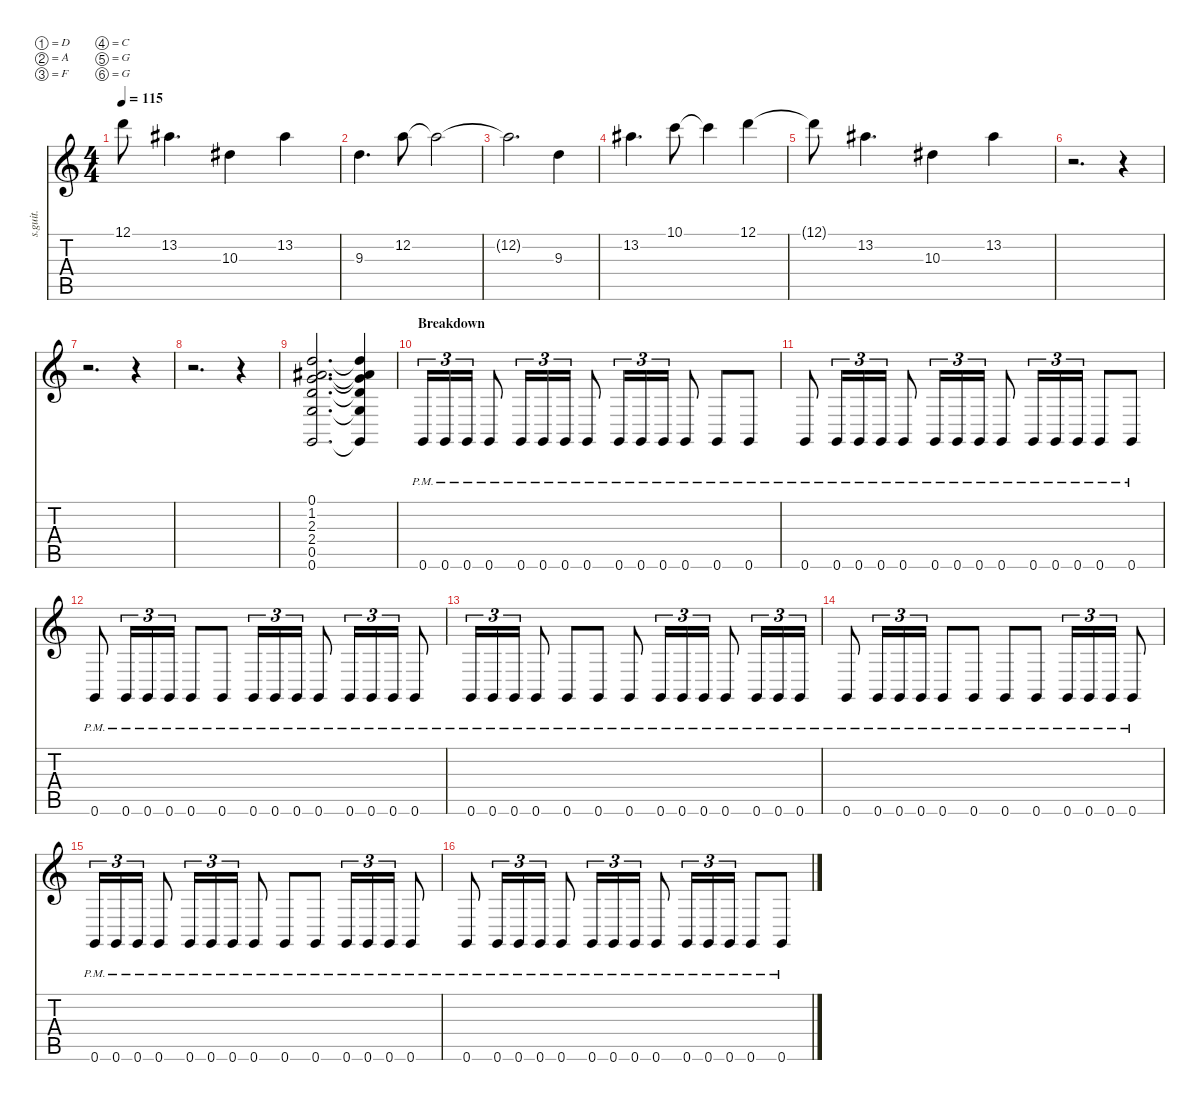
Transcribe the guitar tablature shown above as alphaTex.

\defaultSystemsLayout 4
\hideDynamics
\bracketExtendMode nobrackets
\track ("Rythm Guitar 1 (w/solo)" "s.guit.") {instrument distortionguitar}
\staff {score tabs}
\tuning (D4 A3 F3 C3 G2 G1)
\ts (4 4)
\tempo 115
\clef g2
\ks c
12.1{t}.8{lyrics (0 "") lyrics (1 "") lyrics (2 "") lyrics (3 "") lyrics (4 "") dy f} 13.2{acc #}.4{d lyrics (0 "") lyrics (1 "") lyrics (2 "") lyrics (3 "") lyrics (4 "")} 10.3{acc #}.4{lyrics (0 "") lyrics (1 "") lyrics (2 "") lyrics (3 "") lyrics (4 "")} 13.2{acc #}.4{lyrics (0 "") lyrics (1 "") lyrics (2 "") lyrics (3 "") lyrics (4 "")} |
9.3.4{d lyrics (0 "") lyrics (1 "") lyrics (2 "") lyrics (3 "") lyrics (4 "")} 12.2.8{lyrics (0 "") lyrics (1 "") lyrics (2 "") lyrics (3 "") lyrics (4 "")} 12.2{t}.2{lyrics (0 "") lyrics (1 "") lyrics (2 "") lyrics (3 "") lyrics (4 "")} |
12.2{t}.2{d lyrics (0 "") lyrics (1 "") lyrics (2 "") lyrics (3 "") lyrics (4 "")} 9.3.4{lyrics (0 "") lyrics (1 "") lyrics (2 "") lyrics (3 "") lyrics (4 "")} |
13.2{acc #}.4{d lyrics (0 "") lyrics (1 "") lyrics (2 "") lyrics (3 "") lyrics (4 "")} 10.1.8{lyrics (0 "") lyrics (1 "") lyrics (2 "") lyrics (3 "") lyrics (4 "")} 10.1{t}.4{lyrics (0 "") lyrics (1 "") lyrics (2 "") lyrics (3 "") lyrics (4 "")} 12.1.4{lyrics (0 "") lyrics (1 "") lyrics (2 "") lyrics (3 "") lyrics (4 "")} |
12.1{t}.8{lyrics (0 "") lyrics (1 "") lyrics (2 "") lyrics (3 "") lyrics (4 "")} 13.2{acc #}.4{d lyrics (0 "") lyrics (1 "") lyrics (2 "") lyrics (3 "") lyrics (4 "")} 10.3{acc #}.4{lyrics (0 "") lyrics (1 "") lyrics (2 "") lyrics (3 "") lyrics (4 "")} 13.2{acc #}.4{lyrics (0 "") lyrics (1 "") lyrics (2 "") lyrics (3 "") lyrics (4 "")} |
r.2{d} r.4 |
r.2{d} r.4 |
r.2{d} r.4 |
(0.1 1.2{acc #} 2.3 2.4 0.5 0.6).2{d lyrics (0 "") lyrics (1 "") lyrics (2 "") lyrics (3 "") lyrics (4 "")} (0.1{t} 1.2{t acc #} 2.3{t} 2.4{t} 0.5{t} 0.6{t}).4{lyrics (0 "") lyrics (1 "") lyrics (2 "") lyrics (3 "") lyrics (4 "")} |
\section ("" "Breakdown")
0.6{pm}.16{tu (3 2) lyrics (0 "") lyrics (1 "") lyrics (2 "") lyrics (3 "") lyrics (4 "")} 0.6{pm}.16{tu (3 2) lyrics (0 "") lyrics (1 "") lyrics (2 "") lyrics (3 "") lyrics (4 "")} 0.6{pm}.16{tu (3 2) lyrics (0 "") lyrics (1 "") lyrics (2 "") lyrics (3 "") lyrics (4 "")} 0.6{pm}.8{lyrics (0 "") lyrics (1 "") lyrics (2 "") lyrics (3 "") lyrics (4 "")} 0.6{pm}.16{tu (3 2) lyrics (0 "") lyrics (1 "") lyrics (2 "") lyrics (3 "") lyrics (4 "")} 0.6{pm}.16{tu (3 2) lyrics (0 "") lyrics (1 "") lyrics (2 "") lyrics (3 "") lyrics (4 "")} 0.6{pm}.16{tu (3 2) lyrics (0 "") lyrics (1 "") lyrics (2 "") lyrics (3 "") lyrics (4 "")} 0.6{pm}.8{lyrics (0 "") lyrics (1 "") lyrics (2 "") lyrics (3 "") lyrics (4 "")} 0.6{pm}.16{tu (3 2) lyrics (0 "") lyrics (1 "") lyrics (2 "") lyrics (3 "") lyrics (4 "")} 0.6{pm}.16{tu (3 2) lyrics (0 "") lyrics (1 "") lyrics (2 "") lyrics (3 "") lyrics (4 "")} 0.6{pm}.16{tu (3 2) lyrics (0 "") lyrics (1 "") lyrics (2 "") lyrics (3 "") lyrics (4 "")} 0.6{pm}.8{lyrics (0 "") lyrics (1 "") lyrics (2 "") lyrics (3 "") lyrics (4 "")} 0.6{pm}.8{lyrics (0 "") lyrics (1 "") lyrics (2 "") lyrics (3 "") lyrics (4 "")} 0.6{pm}.8{lyrics (0 "") lyrics (1 "") lyrics (2 "") lyrics (3 "") lyrics (4 "")} |
0.6{pm}.8{lyrics (0 "") lyrics (1 "") lyrics (2 "") lyrics (3 "") lyrics (4 "")} 0.6{pm}.16{tu (3 2) lyrics (0 "") lyrics (1 "") lyrics (2 "") lyrics (3 "") lyrics (4 "")} 0.6{pm}.16{tu (3 2) lyrics (0 "") lyrics (1 "") lyrics (2 "") lyrics (3 "") lyrics (4 "")} 0.6{pm}.16{tu (3 2) lyrics (0 "") lyrics (1 "") lyrics (2 "") lyrics (3 "") lyrics (4 "")} 0.6{pm}.8{lyrics (0 "") lyrics (1 "") lyrics (2 "") lyrics (3 "") lyrics (4 "")} 0.6{pm}.16{tu (3 2) lyrics (0 "") lyrics (1 "") lyrics (2 "") lyrics (3 "") lyrics (4 "")} 0.6{pm}.16{tu (3 2) lyrics (0 "") lyrics (1 "") lyrics (2 "") lyrics (3 "") lyrics (4 "")} 0.6{pm}.16{tu (3 2) lyrics (0 "") lyrics (1 "") lyrics (2 "") lyrics (3 "") lyrics (4 "")} 0.6{pm}.8{lyrics (0 "") lyrics (1 "") lyrics (2 "") lyrics (3 "") lyrics (4 "")} 0.6{pm}.16{tu (3 2) lyrics (0 "") lyrics (1 "") lyrics (2 "") lyrics (3 "") lyrics (4 "")} 0.6{pm}.16{tu (3 2) lyrics (0 "") lyrics (1 "") lyrics (2 "") lyrics (3 "") lyrics (4 "")} 0.6{pm}.16{tu (3 2) lyrics (0 "") lyrics (1 "") lyrics (2 "") lyrics (3 "") lyrics (4 "")} 0.6{pm}.8{lyrics (0 "") lyrics (1 "") lyrics (2 "") lyrics (3 "") lyrics (4 "")} 0.6{pm}.8{lyrics (0 "") lyrics (1 "") lyrics (2 "") lyrics (3 "") lyrics (4 "")} |
0.6{pm}.8{lyrics (0 "") lyrics (1 "") lyrics (2 "") lyrics (3 "") lyrics (4 "")} 0.6{pm}.16{tu (3 2) lyrics (0 "") lyrics (1 "") lyrics (2 "") lyrics (3 "") lyrics (4 "")} 0.6{pm}.16{tu (3 2) lyrics (0 "") lyrics (1 "") lyrics (2 "") lyrics (3 "") lyrics (4 "")} 0.6{pm}.16{tu (3 2) lyrics (0 "") lyrics (1 "") lyrics (2 "") lyrics (3 "") lyrics (4 "")} 0.6{pm}.8{lyrics (0 "") lyrics (1 "") lyrics (2 "") lyrics (3 "") lyrics (4 "")} 0.6{pm}.8{lyrics (0 "") lyrics (1 "") lyrics (2 "") lyrics (3 "") lyrics (4 "")} 0.6{pm}.16{tu (3 2) lyrics (0 "") lyrics (1 "") lyrics (2 "") lyrics (3 "") lyrics (4 "")} 0.6{pm}.16{tu (3 2) lyrics (0 "") lyrics (1 "") lyrics (2 "") lyrics (3 "") lyrics (4 "")} 0.6{pm}.16{tu (3 2) lyrics (0 "") lyrics (1 "") lyrics (2 "") lyrics (3 "") lyrics (4 "")} 0.6{pm}.8{lyrics (0 "") lyrics (1 "") lyrics (2 "") lyrics (3 "") lyrics (4 "")} 0.6{pm}.16{tu (3 2) lyrics (0 "") lyrics (1 "") lyrics (2 "") lyrics (3 "") lyrics (4 "")} 0.6{pm}.16{tu (3 2) lyrics (0 "") lyrics (1 "") lyrics (2 "") lyrics (3 "") lyrics (4 "")} 0.6{pm}.16{tu (3 2) lyrics (0 "") lyrics (1 "") lyrics (2 "") lyrics (3 "") lyrics (4 "")} 0.6{pm}.8{lyrics (0 "") lyrics (1 "") lyrics (2 "") lyrics (3 "") lyrics (4 "")} |
0.6{pm}.16{tu (3 2) lyrics (0 "") lyrics (1 "") lyrics (2 "") lyrics (3 "") lyrics (4 "")} 0.6{pm}.16{tu (3 2) lyrics (0 "") lyrics (1 "") lyrics (2 "") lyrics (3 "") lyrics (4 "")} 0.6{pm}.16{tu (3 2) lyrics (0 "") lyrics (1 "") lyrics (2 "") lyrics (3 "") lyrics (4 "")} 0.6{pm}.8{lyrics (0 "") lyrics (1 "") lyrics (2 "") lyrics (3 "") lyrics (4 "")} 0.6{pm}.8{lyrics (0 "") lyrics (1 "") lyrics (2 "") lyrics (3 "") lyrics (4 "")} 0.6{pm}.8{lyrics (0 "") lyrics (1 "") lyrics (2 "") lyrics (3 "") lyrics (4 "")} 0.6{pm}.8{lyrics (0 "") lyrics (1 "") lyrics (2 "") lyrics (3 "") lyrics (4 "")} 0.6{pm}.16{tu (3 2) lyrics (0 "") lyrics (1 "") lyrics (2 "") lyrics (3 "") lyrics (4 "")} 0.6{pm}.16{tu (3 2) lyrics (0 "") lyrics (1 "") lyrics (2 "") lyrics (3 "") lyrics (4 "")} 0.6{pm}.16{tu (3 2) lyrics (0 "") lyrics (1 "") lyrics (2 "") lyrics (3 "") lyrics (4 "")} 0.6{pm}.8{lyrics (0 "") lyrics (1 "") lyrics (2 "") lyrics (3 "") lyrics (4 "")} 0.6{pm}.16{tu (3 2) lyrics (0 "") lyrics (1 "") lyrics (2 "") lyrics (3 "") lyrics (4 "")} 0.6{pm}.16{tu (3 2) lyrics (0 "") lyrics (1 "") lyrics (2 "") lyrics (3 "") lyrics (4 "")} 0.6{pm}.16{tu (3 2) lyrics (0 "") lyrics (1 "") lyrics (2 "") lyrics (3 "") lyrics (4 "")} |
0.6{pm}.8{lyrics (0 "") lyrics (1 "") lyrics (2 "") lyrics (3 "") lyrics (4 "")} 0.6{pm}.16{tu (3 2) lyrics (0 "") lyrics (1 "") lyrics (2 "") lyrics (3 "") lyrics (4 "")} 0.6{pm}.16{tu (3 2) lyrics (0 "") lyrics (1 "") lyrics (2 "") lyrics (3 "") lyrics (4 "")} 0.6{pm}.16{tu (3 2) lyrics (0 "") lyrics (1 "") lyrics (2 "") lyrics (3 "") lyrics (4 "")} 0.6{pm}.8{lyrics (0 "") lyrics (1 "") lyrics (2 "") lyrics (3 "") lyrics (4 "")} 0.6{pm}.8{lyrics (0 "") lyrics (1 "") lyrics (2 "") lyrics (3 "") lyrics (4 "")} 0.6{pm}.8{lyrics (0 "") lyrics (1 "") lyrics (2 "") lyrics (3 "") lyrics (4 "")} 0.6{pm}.8{lyrics (0 "") lyrics (1 "") lyrics (2 "") lyrics (3 "") lyrics (4 "")} 0.6{pm}.16{tu (3 2) lyrics (0 "") lyrics (1 "") lyrics (2 "") lyrics (3 "") lyrics (4 "")} 0.6{pm}.16{tu (3 2) lyrics (0 "") lyrics (1 "") lyrics (2 "") lyrics (3 "") lyrics (4 "")} 0.6{pm}.16{tu (3 2) lyrics (0 "") lyrics (1 "") lyrics (2 "") lyrics (3 "") lyrics (4 "")} 0.6{pm}.8{lyrics (0 "") lyrics (1 "") lyrics (2 "") lyrics (3 "") lyrics (4 "")} |
0.6{pm}.16{tu (3 2) lyrics (0 "") lyrics (1 "") lyrics (2 "") lyrics (3 "") lyrics (4 "")} 0.6{pm}.16{tu (3 2) lyrics (0 "") lyrics (1 "") lyrics (2 "") lyrics (3 "") lyrics (4 "")} 0.6{pm}.16{tu (3 2) lyrics (0 "") lyrics (1 "") lyrics (2 "") lyrics (3 "") lyrics (4 "")} 0.6{pm}.8{lyrics (0 "") lyrics (1 "") lyrics (2 "") lyrics (3 "") lyrics (4 "")} 0.6{pm}.16{tu (3 2) lyrics (0 "") lyrics (1 "") lyrics (2 "") lyrics (3 "") lyrics (4 "")} 0.6{pm}.16{tu (3 2) lyrics (0 "") lyrics (1 "") lyrics (2 "") lyrics (3 "") lyrics (4 "")} 0.6{pm}.16{tu (3 2) lyrics (0 "") lyrics (1 "") lyrics (2 "") lyrics (3 "") lyrics (4 "")} 0.6{pm}.8{lyrics (0 "") lyrics (1 "") lyrics (2 "") lyrics (3 "") lyrics (4 "")} 0.6{pm}.8{lyrics (0 "") lyrics (1 "") lyrics (2 "") lyrics (3 "") lyrics (4 "")} 0.6{pm}.8{lyrics (0 "") lyrics (1 "") lyrics (2 "") lyrics (3 "") lyrics (4 "")} 0.6{pm}.16{tu (3 2) lyrics (0 "") lyrics (1 "") lyrics (2 "") lyrics (3 "") lyrics (4 "")} 0.6{pm}.16{tu (3 2) lyrics (0 "") lyrics (1 "") lyrics (2 "") lyrics (3 "") lyrics (4 "")} 0.6{pm}.16{tu (3 2) lyrics (0 "") lyrics (1 "") lyrics (2 "") lyrics (3 "") lyrics (4 "")} 0.6{pm}.8{lyrics (0 "") lyrics (1 "") lyrics (2 "") lyrics (3 "") lyrics (4 "")} |
0.6{pm}.8{lyrics (0 "") lyrics (1 "") lyrics (2 "") lyrics (3 "") lyrics (4 "")} 0.6{pm}.16{tu (3 2) lyrics (0 "") lyrics (1 "") lyrics (2 "") lyrics (3 "") lyrics (4 "")} 0.6{pm}.16{tu (3 2) lyrics (0 "") lyrics (1 "") lyrics (2 "") lyrics (3 "") lyrics (4 "")} 0.6{pm}.16{tu (3 2) lyrics (0 "") lyrics (1 "") lyrics (2 "") lyrics (3 "") lyrics (4 "")} 0.6{pm}.8{lyrics (0 "") lyrics (1 "") lyrics (2 "") lyrics (3 "") lyrics (4 "")} 0.6{pm}.16{tu (3 2) lyrics (0 "") lyrics (1 "") lyrics (2 "") lyrics (3 "") lyrics (4 "")} 0.6{pm}.16{tu (3 2) lyrics (0 "") lyrics (1 "") lyrics (2 "") lyrics (3 "") lyrics (4 "")} 0.6{pm}.16{tu (3 2) lyrics (0 "") lyrics (1 "") lyrics (2 "") lyrics (3 "") lyrics (4 "")} 0.6{pm}.8{lyrics (0 "") lyrics (1 "") lyrics (2 "") lyrics (3 "") lyrics (4 "")} 0.6{pm}.16{tu (3 2) lyrics (0 "") lyrics (1 "") lyrics (2 "") lyrics (3 "") lyrics (4 "")} 0.6{pm}.16{tu (3 2) lyrics (0 "") lyrics (1 "") lyrics (2 "") lyrics (3 "") lyrics (4 "")} 0.6{pm}.16{tu (3 2) lyrics (0 "") lyrics (1 "") lyrics (2 "") lyrics (3 "") lyrics (4 "")} 0.6{pm}.8{lyrics (0 "") lyrics (1 "") lyrics (2 "") lyrics (3 "") lyrics (4 "")} 0.6{pm}.8{lyrics (0 "") lyrics (1 "") lyrics (2 "") lyrics (3 "") lyrics (4 "")}
